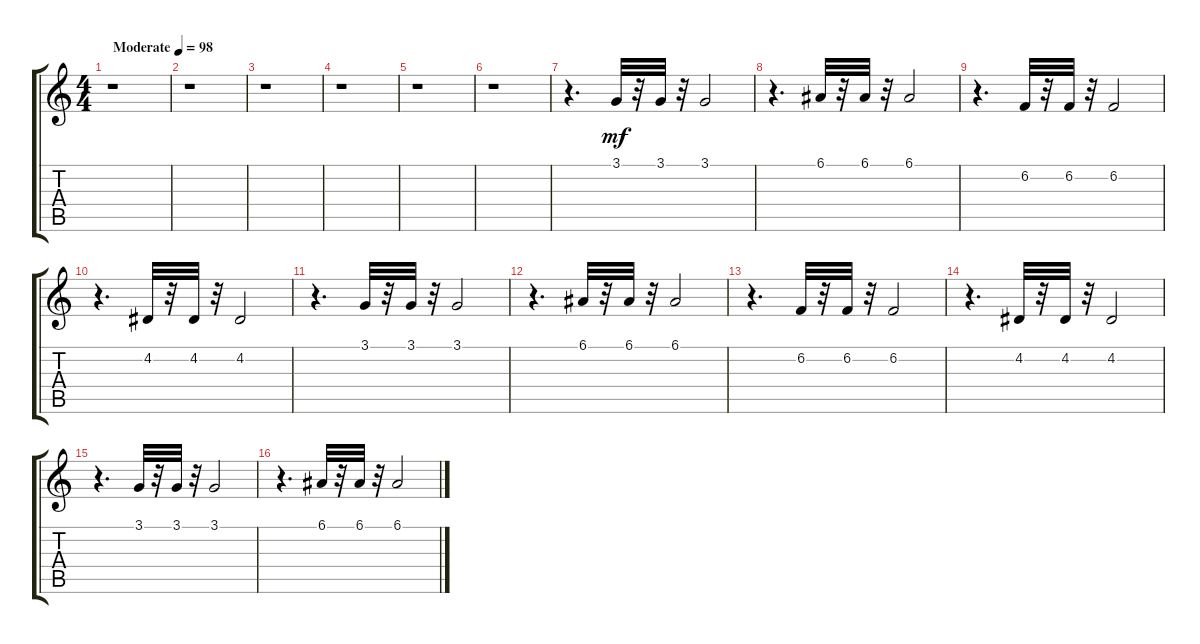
\track "" {instrument stringensemble1}
\staff {score tabs}
\tuning (E4 B3 G3 D3 A2 E2) {hide}
\ts (4 4)
\tempo (98 "Moderate")
\clef g2
\ks c
r.1{dy mf instrument stringensemble1} |
r.1 |
r.1 |
r.1 |
r.1 |
r.1 |
r.4{d} 3.1.32 r.32 3.1.32 r.32 3.1.2 |
r.4{d} 6.1.32 r.32 6.1.32 r.32 6.1.2 |
r.4{d} 6.2.32 r.32 6.2.32 r.32 6.2.2 |
r.4{d} 4.2.32 r.32 4.2.32 r.32 4.2.2 |
r.4{d} 3.1.32 r.32 3.1.32 r.32 3.1.2 |
r.4{d} 6.1.32 r.32 6.1.32 r.32 6.1.2 |
r.4{d} 6.2.32 r.32 6.2.32 r.32 6.2.2 |
r.4{d} 4.2.32 r.32 4.2.32 r.32 4.2.2 |
r.4{d} 3.1.32 r.32 3.1.32 r.32 3.1.2 |
r.4{d} 6.1.32 r.32 6.1.32 r.32 6.1.2
